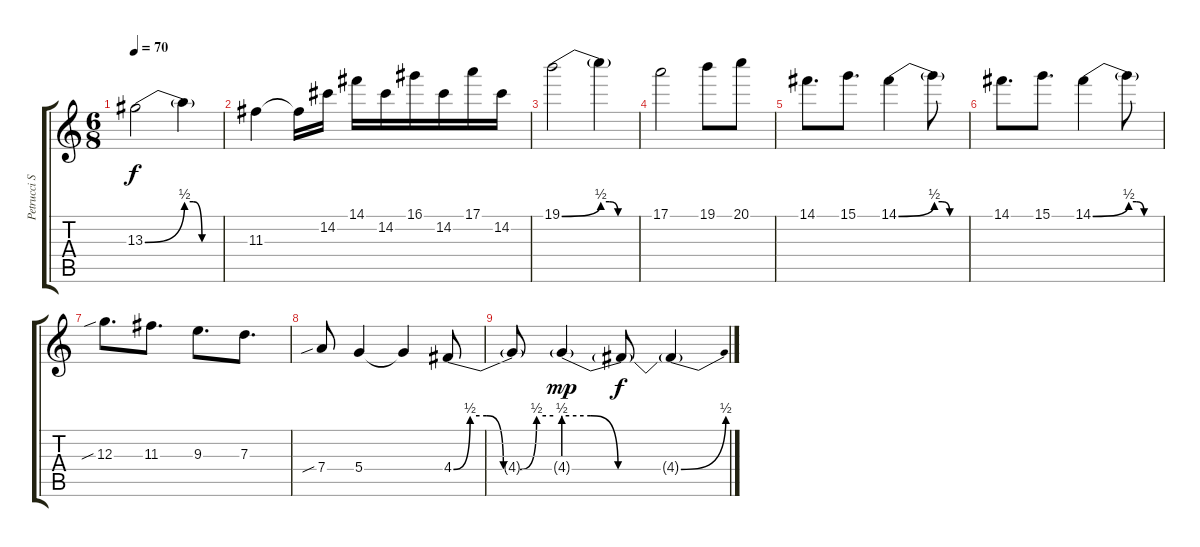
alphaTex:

\track ("Petrucci Solo" "Petrucci S") {instrument distortionguitar}
\staff {score tabs}
\tuning (E4 B3 G3 D3 A2 E2) {hide}
\ts (6 8)
\tempo 70
\clef g2
\ks c
13.3{be (bend 0 0 60 2)}.2{dy f} 13.3{be (custom 0 2 15 2 30 0 60 0) t}.4 |
11.3.4 11.3{t}.16 14.2.16 14.1.16 14.2.16 16.1.16 14.2.16 17.1.16 14.2.16 |
19.1{be (bend 0 0 60 2)}.2 19.1{be (custom 0 2 15 2 30 0 60 0) t}.4 |
17.1.2 19.1.8 20.1.8 |
14.1.8{d} 15.1.8{d} 14.1{be (bend 0 0 60 2)}.4 14.1{be (custom 0 2 15 2 30 0 60 0) t}.8 |
14.1.8{d} 15.1.8{d} 14.1{be (bend 0 0 60 2)}.4 14.1{be (custom 0 2 15 2 30 0 60 0) t}.8 |
12.3{sib}.8{d} 11.3.8{d} 9.3.8{d} 7.3.8{d} |
7.4{sib}.8 5.4.4 5.4{t}.4 4.4{be (custom 0 0 10 2 20 2 30 0 40 0 50 2 60 2)}.8 |
4.4{t}.8 4.4{be (custom 0 2 15 2 30 0 60 0) g}.4{dy mp} 4.4{t}.8{dy f} 4.4{be (bend 0 0 60 2) t}.4
